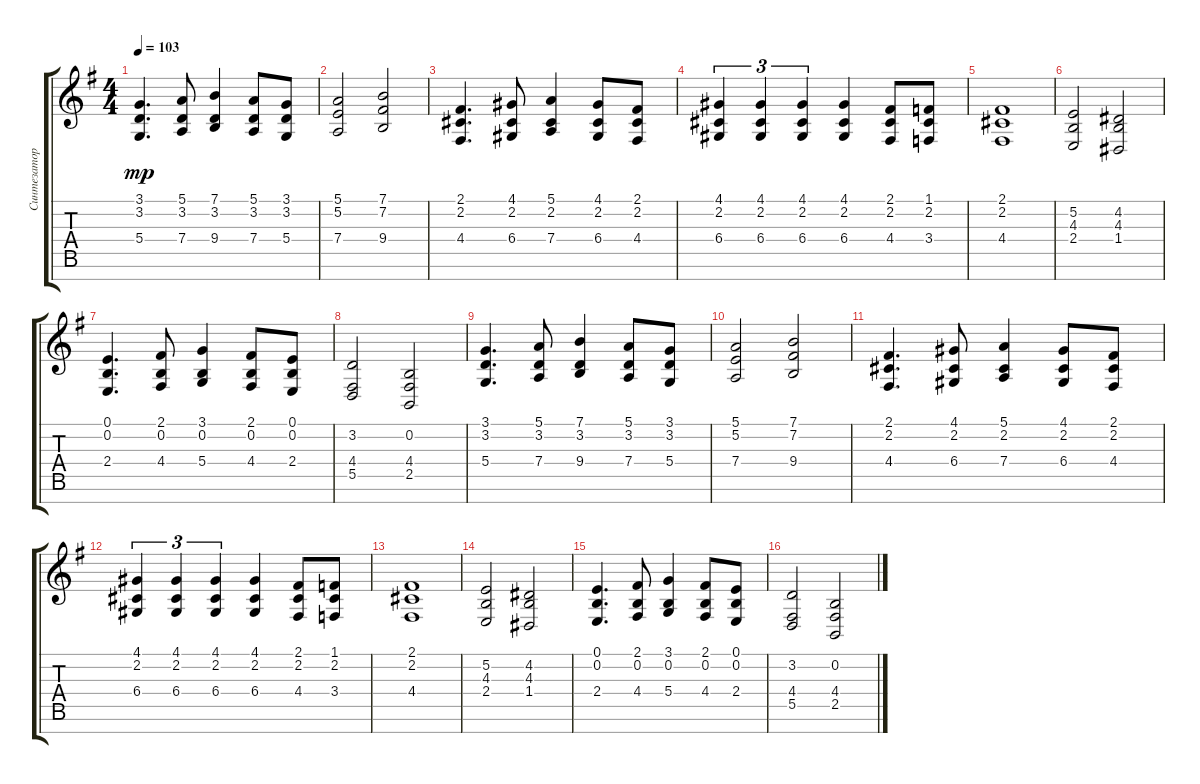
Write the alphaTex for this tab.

\track ("Синтезатор" "Синтезатор") {instrument stringensemble1}
\staff {score tabs}
\tuning (E4 B3 G3 D3 A2 E2 B1) {hide}
\ts (4 4)
\tempo 103
\clef g2
\ks eminor
(3.1 3.2 5.4).4{d dy mp} (5.1 3.2 7.4).8 (7.1 3.2 9.4).4 (5.1 3.2 7.4).8 (3.1 3.2 5.4).8 |
(5.1 5.2 7.4).2 (7.1 7.2 9.4).2 |
(2.1 2.2 4.4).4{d} (4.1 2.2 6.4).8 (5.1 2.2 7.4).4 (4.1 2.2 6.4).8 (2.1 2.2 4.4).8 |
(4.1 2.2 6.4).4{tu (3 2)} (4.1 2.2 6.4).4{tu (3 2)} (4.1 2.2 6.4).4{tu (3 2)} (4.1 2.2 6.4).4 (2.1 2.2 4.4).8 (1.1 2.2 3.4).8 |
(2.1 2.2 4.4).1 |
(5.2 4.3 2.4).2 (4.2 4.3 1.4).2 |
(0.1 0.2 2.4).4{d} (2.1 0.2 4.4).8 (3.1 0.2 5.4).4 (2.1 0.2 4.4).8 (0.1 0.2 2.4).8 |
(3.2 4.4 5.5).2 (0.2 4.4 2.5).2 |
(3.1 3.2 5.4).4{d} (5.1 3.2 7.4).8 (7.1 3.2 9.4).4 (5.1 3.2 7.4).8 (3.1 3.2 5.4).8 |
(5.1 5.2 7.4).2 (7.1 7.2 9.4).2 |
(2.1 2.2 4.4).4{d} (4.1 2.2 6.4).8 (5.1 2.2 7.4).4 (4.1 2.2 6.4).8 (2.1 2.2 4.4).8 |
(4.1 2.2 6.4).4{tu (3 2)} (4.1 2.2 6.4).4{tu (3 2)} (4.1 2.2 6.4).4{tu (3 2)} (4.1 2.2 6.4).4 (2.1 2.2 4.4).8 (1.1 2.2 3.4).8 |
(2.1 2.2 4.4).1 |
(5.2 4.3 2.4).2 (4.2 4.3 1.4).2 |
(0.1 0.2 2.4).4{d} (2.1 0.2 4.4).8 (3.1 0.2 5.4).4 (2.1 0.2 4.4).8 (0.1 0.2 2.4).8 |
(3.2 4.4 5.5).2 (0.2 4.4 2.5).2
